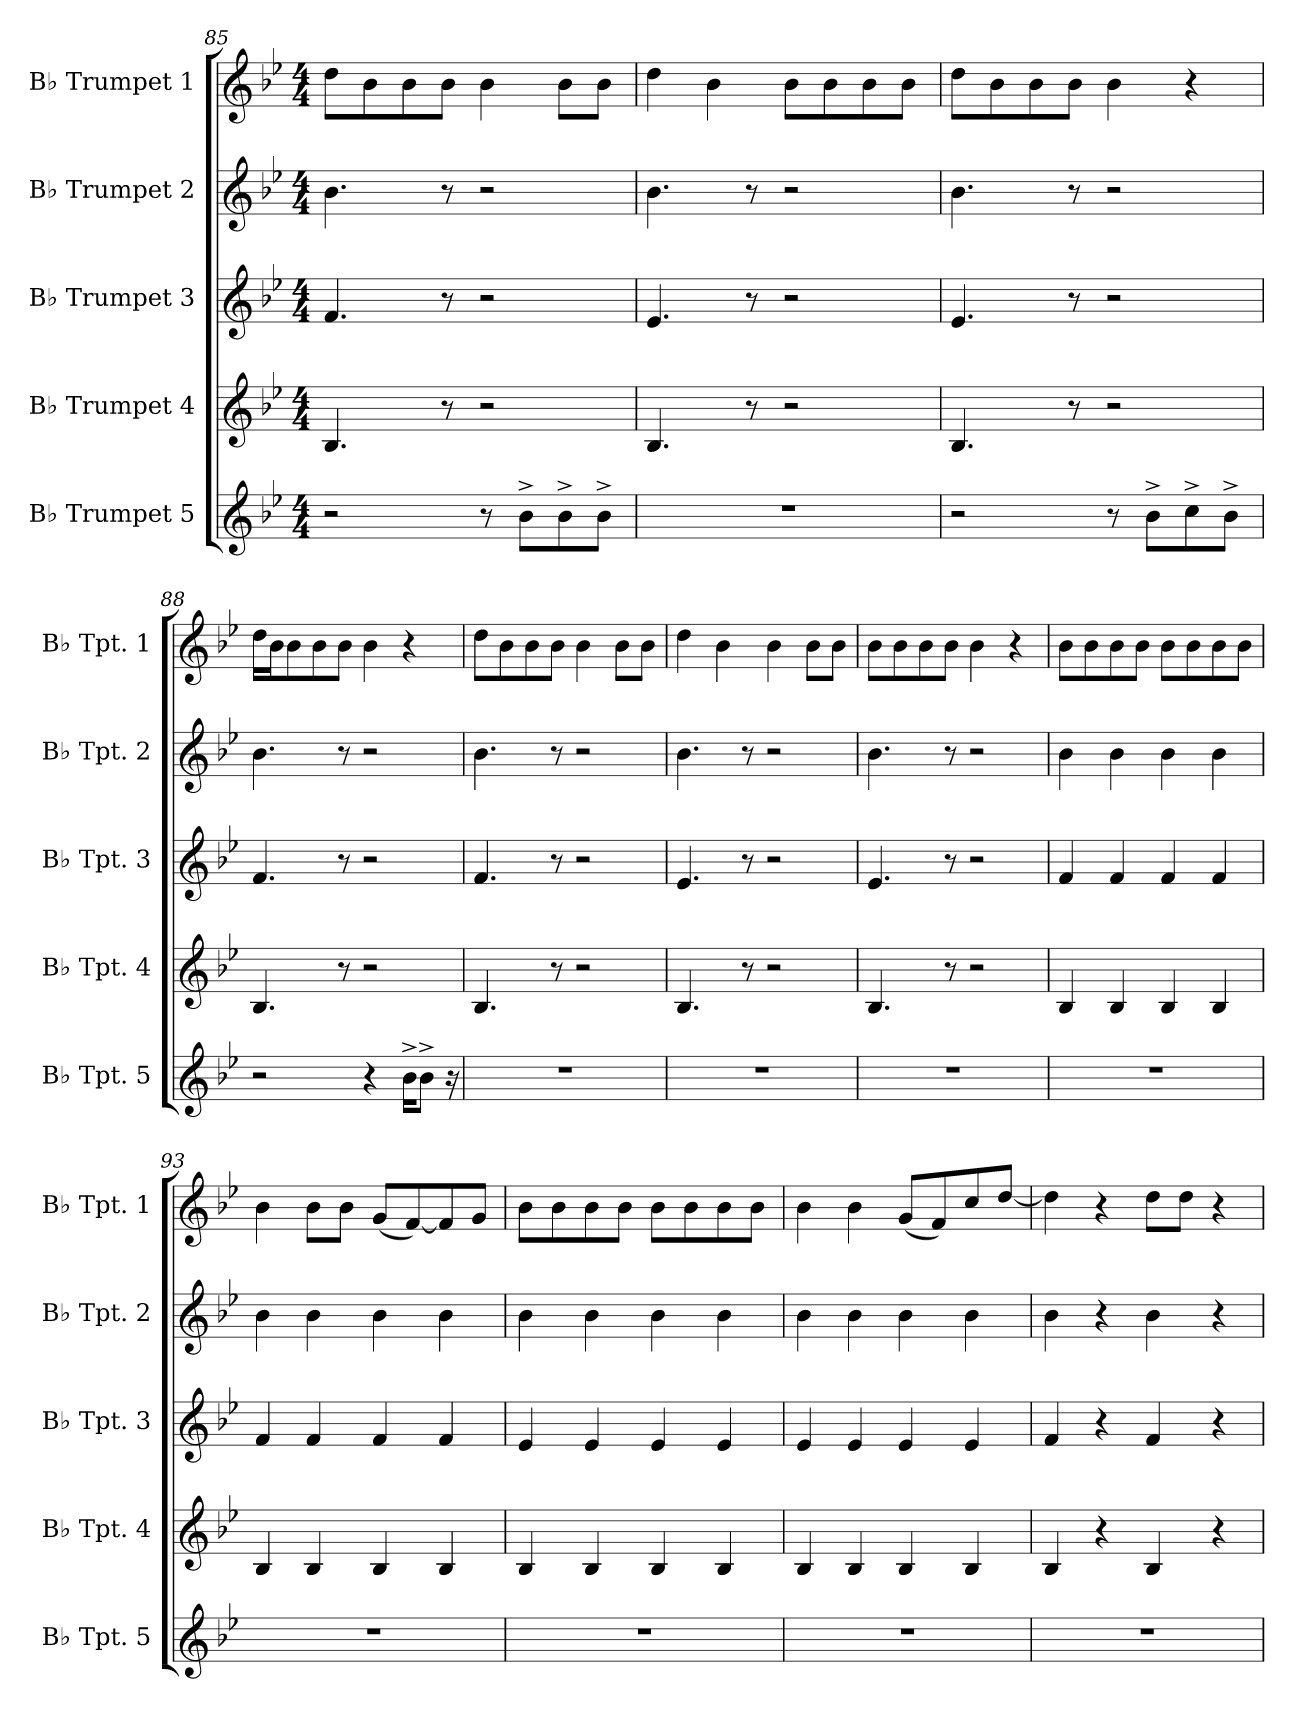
**kern	**kern	**kern	**kern	**kern
*part5	*part4	*part3	*part2	*part1
*staff5	*staff4	*staff3	*staff2	*staff1
*I"B♭ Trumpet 5	*I"B♭ Trumpet 4	*I"B♭ Trumpet 3	*I"B♭ Trumpet 2	*I"B♭ Trumpet 1
*I'B♭ Tpt. 5	*I'B♭ Tpt. 4	*I'B♭ Tpt. 3	*I'B♭ Tpt. 2	*I'B♭ Tpt. 1
*clefG2	*clefG2	*clefG2	*clefG2	*clefG2
*ITrd1c2	*ITrd1c2	*ITrd1c2	*ITrd1c2	*ITrd1c2
*k[b-e-a-d-]	*k[b-e-a-d-]	*k[b-e-a-d-]	*k[b-e-a-d-]	*k[b-e-a-d-]
*A-:	*A-:	*A-:	*A-:	*A-:
*M4/4	*M4/4	*M4/4	*M4/4	*M4/4
=85	=85	=85	=85	=85
2r	4.A-/	4.e-/	4.a-\	8cc\L
.	.	.	.	8a-\
.	.	.	.	8a-\
.	8r	8r	8r	8a-\J
8r	2r	2r	2r	4a-\
8a-^\L	.	.	.	.
8a-^\	.	.	.	8a-\L
8a-^\J	.	.	.	8a-\J
=86	=86	=86	=86	=86
1r	4.A-/	4.d-/	4.a-\	4cc\
.	.	.	.	4a-\
.	8r	8r	8r	.
.	2r	2r	2r	8a-\L
.	.	.	.	8a-\
.	.	.	.	8a-\
.	.	.	.	8a-\J
!!LO:PB:g=z
=87	=87	=87	=87	=87
2r	4.A-/	4.d-/	4.a-\	8cc\L
.	.	.	.	8a-\
.	.	.	.	8a-\
.	8r	8r	8r	8a-\J
8r	2r	2r	2r	4a-\
8a-^\L	.	.	.	.
8b-^\	.	.	.	4r
8a-^\J	.	.	.	.
!!LO:PB:g=z
=88	=88	=88	=88	=88
2r	4.A-/	4.e-/	4.a-\	16cc\LL
.	.	.	.	16a-\J
.	.	.	.	8a-\
.	.	.	.	8a-\
.	8r	8r	8r	8a-\J
4r	2r	2r	2r	4a-\
16a-^\KL	.	.	.	4r
8a-^\J	.	.	.	.
16r	.	.	.	.
=89	=89	=89	=89	=89
1r	4.A-/	4.e-/	4.a-\	8cc\L
.	.	.	.	8a-\
.	.	.	.	8a-\
.	8r	8r	8r	8a-\J
.	2r	2r	2r	4a-\
.	.	.	.	8a-\L
.	.	.	.	8a-\J
=90	=90	=90	=90	=90
1r	4.A-/	4.d-/	4.a-\	4cc\
.	.	.	.	4a-\
.	8r	8r	8r	.
.	2r	2r	2r	4a-\
.	.	.	.	8a-\L
.	.	.	.	8a-\J
=91	=91	=91	=91	=91
1r	4.A-/	4.d-/	4.a-\	8a-\L
.	.	.	.	8a-\
.	.	.	.	8a-\
.	8r	8r	8r	8a-\J
.	2r	2r	2r	4a-\
.	.	.	.	4r
!!LO:PB:g=z
=92	=92	=92	=92	=92
1r	4A-/	4e-/	4a-\	8a-\L
.	.	.	.	8a-\
.	4A-/	4e-/	4a-\	8a-\
.	.	.	.	8a-\J
.	4A-/	4e-/	4a-\	8a-\L
.	.	.	.	8a-\
.	4A-/	4e-/	4a-\	8a-\
.	.	.	.	8a-\J
=93	=93	=93	=93	=93
1r	4A-/	4e-/	4a-\	4a-\
.	4A-/	4e-/	4a-\	8a-\L
.	.	.	.	8a-\J
.	4A-/	4e-/	4a-\	(8f/L
.	.	.	.	[8e-/)
.	4A-/	4e-/	4a-\	8e-/]
.	.	.	.	8f/J
=94	=94	=94	=94	=94
1r	4A-/	4d-/	4a-\	8a-\L
.	.	.	.	8a-\
.	4A-/	4d-/	4a-\	8a-\
.	.	.	.	8a-\J
.	4A-/	4d-/	4a-\	8a-\L
.	.	.	.	8a-\
.	4A-/	4d-/	4a-\	8a-\
.	.	.	.	8a-\J
=95	=95	=95	=95	=95
1r	4A-/	4d-/	4a-\	4a-\
.	4A-/	4d-/	4a-\	4a-\
.	4A-/	4d-/	4a-\	(8f/L
.	.	.	.	8e-/)
.	4A-/	4d-/	4a-\	8b-/
.	.	.	.	[8cc/J
=96	=96	=96	=96	=96
1r	4A-/	4e-/	4a-\	4cc\]
.	4r	4r	4r	4r
.	4A-/	4e-/	4a-\	8cc\L
.	.	.	.	8cc\J
.	4r	4r	4r	4r
=	=	=	=	=
*-	*-	*-	*-	*-
